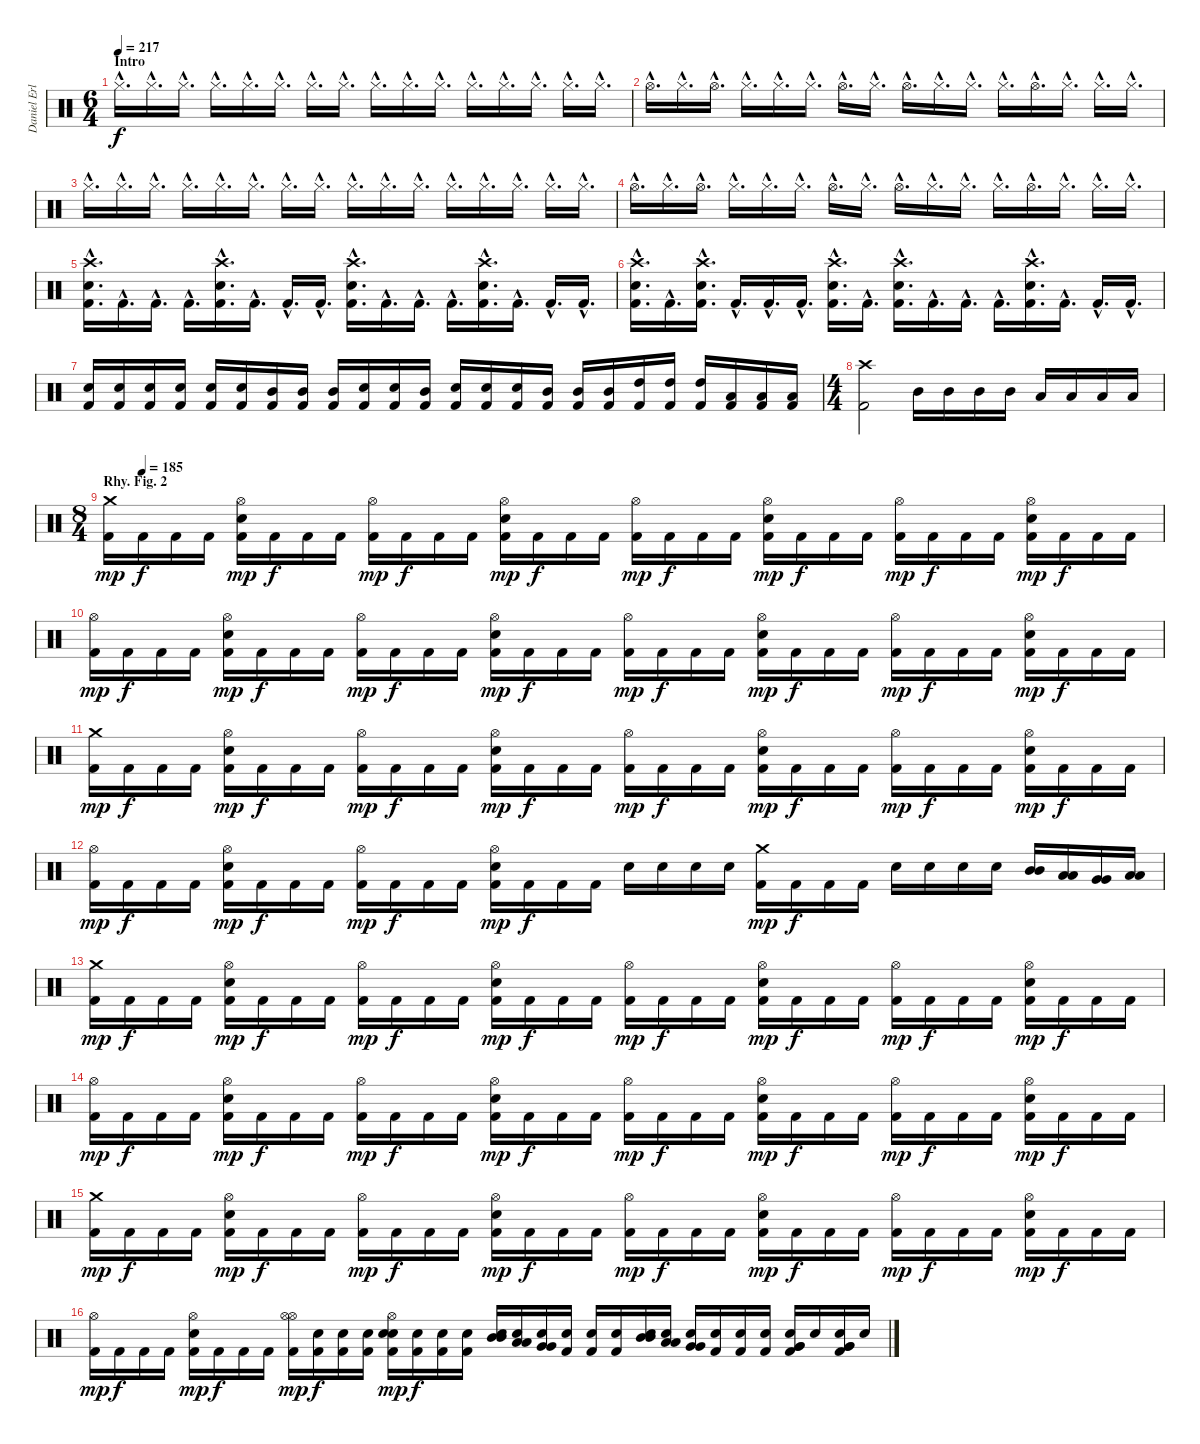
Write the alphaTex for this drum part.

\track ("Daniel Erlandson" "Daniel Erl") {instrument percussion}
\staff {score}
\articulation defaults
\ts (6 4)
\section ("" "Intro")
\tempo 217
\clef neutral
\ks c "Hi-Hat (closed)"{hac}.16{d dy f} "Hi-Hat (closed)"{hac}.16{d} "Hi-Hat (closed)"{hac}.16{d} "Hi-Hat (closed)"{hac}.16{d} "Hi-Hat (closed)"{hac}.16{d} "Hi-Hat (closed)"{hac}.16{d} "Hi-Hat (closed)"{hac}.16{d} "Hi-Hat (closed)"{hac}.16{d} "Hi-Hat (closed)"{hac}.16{d} "Hi-Hat (closed)"{hac}.16{d} "Hi-Hat (closed)"{hac}.16{d} "Hi-Hat (closed)"{hac}.16{d} "Hi-Hat (closed)"{hac}.16{d} "Hi-Hat (closed)"{hac}.16{d} "Hi-Hat (closed)"{hac}.16{d} "Hi-Hat (closed)"{hac}.16{d}
|
"Hi-Hat (open)"{hac}.16{d} "Hi-Hat (closed)"{hac}.16{d} "Hi-Hat (open)"{hac}.16{d} "Hi-Hat (closed)"{hac}.16{d} "Hi-Hat (closed)"{hac}.16{d} "Hi-Hat (closed)"{hac}.16{d} "Hi-Hat (open)"{hac}.16{d} "Hi-Hat (closed)"{hac}.16{d} "Hi-Hat (open)"{hac}.16{d} "Hi-Hat (closed)"{hac}.16{d} "Hi-Hat (closed)"{hac}.16{d} "Hi-Hat (closed)"{hac}.16{d} "Hi-Hat (open)"{hac}.16{d} "Hi-Hat (closed)"{hac}.16{d} "Hi-Hat (closed)"{hac}.16{d} "Hi-Hat (closed)"{hac}.16{d} |
"Hi-Hat (closed)"{hac}.16{d} "Hi-Hat (closed)"{hac}.16{d} "Hi-Hat (closed)"{hac}.16{d} "Hi-Hat (closed)"{hac}.16{d} "Hi-Hat (closed)"{hac}.16{d} "Hi-Hat (closed)"{hac}.16{d} "Hi-Hat (closed)"{hac}.16{d} "Hi-Hat (closed)"{hac}.16{d} "Hi-Hat (closed)"{hac}.16{d} "Hi-Hat (closed)"{hac}.16{d} "Hi-Hat (closed)"{hac}.16{d} "Hi-Hat (closed)"{hac}.16{d} "Hi-Hat (closed)"{hac}.16{d} "Hi-Hat (closed)"{hac}.16{d} "Hi-Hat (closed)"{hac}.16{d} "Hi-Hat (closed)"{hac}.16{d} |
"Hi-Hat (open)"{hac}.16{d} "Hi-Hat (closed)"{hac}.16{d} "Hi-Hat (open)"{hac}.16{d} "Hi-Hat (closed)"{hac}.16{d} "Hi-Hat (closed)"{hac}.16{d} "Hi-Hat (closed)"{hac}.16{d} "Hi-Hat (open)"{hac}.16{d} "Hi-Hat (closed)"{hac}.16{d} "Hi-Hat (open)"{hac}.16{d} "Hi-Hat (closed)"{hac}.16{d} "Hi-Hat (closed)"{hac}.16{d} "Hi-Hat (closed)"{hac}.16{d} "Hi-Hat (open)"{hac}.16{d} "Hi-Hat (closed)"{hac}.16{d} "Hi-Hat (closed)"{hac}.16{d} "Hi-Hat (closed)"{hac}.16{d} |
("Crash high (hit)"{hac} "Snare (hit) 2"{hac} "Kick (hit) 2"{hac}).16{d} "Kick (hit) 2"{hac}.16{d} "Kick (hit) 2"{hac}.16{d} "Kick (hit) 2"{hac}.16{d} ("Crash high (hit)"{hac} "Snare (hit) 2"{hac} "Kick (hit) 2"{hac}).16{d} "Kick (hit) 2"{hac}.16{d} "Kick (hit) 2"{hac}.16{d} "Kick (hit) 2"{hac}.16{d} ("Crash high (hit)"{hac} "Snare (hit) 2"{hac} "Kick (hit) 2"{hac}).16{d} "Kick (hit) 2"{hac}.16{d} "Kick (hit) 2"{hac}.16{d} "Kick (hit) 2"{hac}.16{d} ("Crash high (hit)"{hac} "Snare (hit) 2"{hac} "Kick (hit) 2"{hac}).16{d} "Kick (hit) 2"{hac}.16{d} "Kick (hit) 2"{hac}.16{d} "Kick (hit) 2"{hac}.16{d} |
("Crash high (hit)"{hac} "Snare (hit) 2"{hac} "Kick (hit) 2"{hac}).16{d} "Kick (hit) 2"{hac}.16{d} ("Crash high (hit)"{hac} "Snare (hit) 2"{hac} "Kick (hit) 2"{hac}).16{d} "Kick (hit) 2"{hac}.16{d} "Kick (hit) 2"{hac}.16{d} "Kick (hit) 2"{hac}.16{d} ("Crash high (hit)"{hac} "Snare (hit) 2"{hac} "Kick (hit) 2"{hac}).16{d} "Kick (hit) 2"{hac}.16{d} ("Crash high (hit)"{hac} "Snare (hit) 2"{hac} "Kick (hit) 2"{hac}).16{d} "Kick (hit) 2"{hac}.16{d} "Kick (hit) 2"{hac}.16{d} "Kick (hit) 2"{hac}.16{d} ("Crash high (hit)"{hac} "Snare (hit) 2"{hac} "Kick (hit) 2"{hac}).16{d} "Kick (hit) 2"{hac}.16{d} "Kick (hit) 2"{hac}.16{d} "Kick (hit) 2"{hac}.16{d} |
("Electric Snare (hit)" "Kick (hit) 2").16 ("Electric Snare (hit)" "Kick (hit) 2").16 ("Electric Snare (hit)" "Kick (hit) 2").16 ("Electric Snare (hit)" "Kick (hit) 2").16 ("Electric Snare (hit)" "Kick (hit) 2").16 ("Electric Snare (hit)" "Kick (hit) 2").16 ("Mid Tom (hit)" "Kick (hit) 2").16 ("Mid Tom (hit)" "Kick (hit) 2").16 ("Mid Tom (hit)" "Kick (hit) 2").16 ("Electric Snare (hit)" "Kick (hit) 2").16 ("Electric Snare (hit)" "Kick (hit) 2").16 ("Mid Tom (hit)" "Kick (hit) 2").16 ("Electric Snare (hit)" "Kick (hit) 2").16 ("Electric Snare (hit)" "Kick (hit) 2").16 ("Electric Snare (hit)" "Kick (hit) 2").16 ("Mid Tom (hit)" "Kick (hit) 2").16 ("Mid Tom (hit)" "Kick (hit) 2").16 ("Mid Tom (hit)" "Kick (hit) 2").16 ("High Tom (hit)" "Kick (hit) 2").16 ("High Tom (hit)" "Kick (hit) 2").16 ("High Tom (hit)" "Kick (hit) 2").16 ("Low Tom (hit)" "Kick (hit) 2").16 ("Low Tom (hit)" "Kick (hit) 2").16 ("Low Tom (hit)" "Kick (hit) 2").16 |
\ts (4 4)
("Crash high (hit)" "Kick (hit) 2").2 "Mid Tom (hit)".16 "Mid Tom (hit)".16 "Mid Tom (hit)".16 "Mid Tom (hit)".16 "Low Tom (hit)".16 "Low Tom (hit)".16 "Low Tom (hit)".16 "Low Tom (hit)".16 |
\ts (8 4)
\section ("" "Rhy. Fig. 2")
\tempo (185 0.03125)
("Crash medium (hit)" "Kick (hit) 2").16{dy mp} "Kick (hit) 2".16{dy f} "Kick (hit) 2".16 "Kick (hit) 2".16 ("Hi-Hat (open)" "Electric Snare (hit)" "Kick (hit) 2").16{dy mp} "Kick (hit) 2".16{dy f} "Kick (hit) 2".16 "Kick (hit) 2".16 ("Hi-Hat (open)" "Kick (hit) 2").16{dy mp} "Kick (hit) 2".16{dy f} "Kick (hit) 2".16 "Kick (hit) 2".16 ("Hi-Hat (open)" "Electric Snare (hit)" "Kick (hit) 2").16{dy mp} "Kick (hit) 2".16{dy f} "Kick (hit) 2".16 "Kick (hit) 2".16 ("Hi-Hat (open)" "Kick (hit) 2").16{dy mp} "Kick (hit) 2".16{dy f} "Kick (hit) 2".16 "Kick (hit) 2".16 ("Hi-Hat (open)" "Electric Snare (hit)" "Kick (hit) 2").16{dy mp} "Kick (hit) 2".16{dy f} "Kick (hit) 2".16 "Kick (hit) 2".16 ("Hi-Hat (open)" "Kick (hit) 2").16{dy mp} "Kick (hit) 2".16{dy f} "Kick (hit) 2".16 "Kick (hit) 2".16 ("Hi-Hat (open)" "Electric Snare (hit)" "Kick (hit) 2").16{dy mp} "Kick (hit) 2".16{dy f} "Kick (hit) 2".16 "Kick (hit) 2".16 |
("Hi-Hat (open)" "Kick (hit) 2").16{dy mp} "Kick (hit) 2".16{dy f} "Kick (hit) 2".16 "Kick (hit) 2".16 ("Hi-Hat (open)" "Electric Snare (hit)" "Kick (hit) 2").16{dy mp} "Kick (hit) 2".16{dy f} "Kick (hit) 2".16 "Kick (hit) 2".16 ("Hi-Hat (open)" "Kick (hit) 2").16{dy mp} "Kick (hit) 2".16{dy f} "Kick (hit) 2".16 "Kick (hit) 2".16 ("Hi-Hat (open)" "Electric Snare (hit)" "Kick (hit) 2").16{dy mp} "Kick (hit) 2".16{dy f} "Kick (hit) 2".16 "Kick (hit) 2".16 ("Hi-Hat (open)" "Kick (hit) 2").16{dy mp} "Kick (hit) 2".16{dy f} "Kick (hit) 2".16 "Kick (hit) 2".16 ("Hi-Hat (open)" "Electric Snare (hit)" "Kick (hit) 2").16{dy mp} "Kick (hit) 2".16{dy f} "Kick (hit) 2".16 "Kick (hit) 2".16 ("Hi-Hat (open)" "Kick (hit) 2").16{dy mp} "Kick (hit) 2".16{dy f} "Kick (hit) 2".16 "Kick (hit) 2".16 ("Hi-Hat (open)" "Electric Snare (hit)" "Kick (hit) 2").16{dy mp} "Kick (hit) 2".16{dy f} "Kick (hit) 2".16 "Kick (hit) 2".16 |
("Crash medium (hit)" "Kick (hit) 2").16{dy mp} "Kick (hit) 2".16{dy f} "Kick (hit) 2".16 "Kick (hit) 2".16 ("Hi-Hat (open)" "Electric Snare (hit)" "Kick (hit) 2").16{dy mp} "Kick (hit) 2".16{dy f} "Kick (hit) 2".16 "Kick (hit) 2".16 ("Hi-Hat (open)" "Kick (hit) 2").16{dy mp} "Kick (hit) 2".16{dy f} "Kick (hit) 2".16 "Kick (hit) 2".16 ("Hi-Hat (open)" "Electric Snare (hit)" "Kick (hit) 2").16{dy mp} "Kick (hit) 2".16{dy f} "Kick (hit) 2".16 "Kick (hit) 2".16 ("Hi-Hat (open)" "Kick (hit) 2").16{dy mp} "Kick (hit) 2".16{dy f} "Kick (hit) 2".16 "Kick (hit) 2".16 ("Hi-Hat (open)" "Electric Snare (hit)" "Kick (hit) 2").16{dy mp} "Kick (hit) 2".16{dy f} "Kick (hit) 2".16 "Kick (hit) 2".16 ("Hi-Hat (open)" "Kick (hit) 2").16{dy mp} "Kick (hit) 2".16{dy f} "Kick (hit) 2".16 "Kick (hit) 2".16 ("Hi-Hat (open)" "Electric Snare (hit)" "Kick (hit) 2").16{dy mp} "Kick (hit) 2".16{dy f} "Kick (hit) 2".16 "Kick (hit) 2".16 |
("Hi-Hat (open)" "Kick (hit) 2").16{dy mp} "Kick (hit) 2".16{dy f} "Kick (hit) 2".16 "Kick (hit) 2".16 ("Hi-Hat (open)" "Electric Snare (hit)" "Kick (hit) 2").16{dy mp} "Kick (hit) 2".16{dy f} "Kick (hit) 2".16 "Kick (hit) 2".16 ("Hi-Hat (open)" "Kick (hit) 2").16{dy mp} "Kick (hit) 2".16{dy f} "Kick (hit) 2".16 "Kick (hit) 2".16 ("Hi-Hat (open)" "Electric Snare (hit)" "Kick (hit) 2").16{dy mp} "Kick (hit) 2".16{dy f} "Kick (hit) 2".16 "Kick (hit) 2".16 "Electric Snare (hit)".16 "Electric Snare (hit)".16 "Electric Snare (hit)".16 "Electric Snare (hit)".16 ("Crash medium (hit)" "Kick (hit) 2").16{dy mp} "Kick (hit) 2".16{dy f} "Kick (hit) 2".16 "Kick (hit) 2".16 "Electric Snare (hit)".16 "Electric Snare (hit)".16 "Electric Snare (hit)".16 "Electric Snare (hit)".16 ("Mid Tom (hit)" "Mid Tom (hit)").16 ("Low Tom (hit)" "Low Tom (hit)").16 ("Very Low Tom (hit)" "Very Low Tom (hit)").16 ("Low Floor Tom (hit)" "Low Floor Tom (hit)").16 |
("Crash medium (hit)" "Kick (hit) 2").16{dy mp} "Kick (hit) 2".16{dy f} "Kick (hit) 2".16 "Kick (hit) 2".16 ("Hi-Hat (open)" "Electric Snare (hit)" "Kick (hit) 2").16{dy mp} "Kick (hit) 2".16{dy f} "Kick (hit) 2".16 "Kick (hit) 2".16 ("Hi-Hat (open)" "Kick (hit) 2").16{dy mp} "Kick (hit) 2".16{dy f} "Kick (hit) 2".16 "Kick (hit) 2".16 ("Hi-Hat (open)" "Electric Snare (hit)" "Kick (hit) 2").16{dy mp} "Kick (hit) 2".16{dy f} "Kick (hit) 2".16 "Kick (hit) 2".16 ("Hi-Hat (open)" "Kick (hit) 2").16{dy mp} "Kick (hit) 2".16{dy f} "Kick (hit) 2".16 "Kick (hit) 2".16 ("Hi-Hat (open)" "Electric Snare (hit)" "Kick (hit) 2").16{dy mp} "Kick (hit) 2".16{dy f} "Kick (hit) 2".16 "Kick (hit) 2".16 ("Hi-Hat (open)" "Kick (hit) 2").16{dy mp} "Kick (hit) 2".16{dy f} "Kick (hit) 2".16 "Kick (hit) 2".16 ("Hi-Hat (open)" "Electric Snare (hit)" "Kick (hit) 2").16{dy mp} "Kick (hit) 2".16{dy f} "Kick (hit) 2".16 "Kick (hit) 2".16 |
("Hi-Hat (open)" "Kick (hit) 2").16{dy mp} "Kick (hit) 2".16{dy f} "Kick (hit) 2".16 "Kick (hit) 2".16 ("Hi-Hat (open)" "Electric Snare (hit)" "Kick (hit) 2").16{dy mp} "Kick (hit) 2".16{dy f} "Kick (hit) 2".16 "Kick (hit) 2".16 ("Hi-Hat (open)" "Kick (hit) 2").16{dy mp} "Kick (hit) 2".16{dy f} "Kick (hit) 2".16 "Kick (hit) 2".16 ("Hi-Hat (open)" "Electric Snare (hit)" "Kick (hit) 2").16{dy mp} "Kick (hit) 2".16{dy f} "Kick (hit) 2".16 "Kick (hit) 2".16 ("Hi-Hat (open)" "Kick (hit) 2").16{dy mp} "Kick (hit) 2".16{dy f} "Kick (hit) 2".16 "Kick (hit) 2".16 ("Hi-Hat (open)" "Electric Snare (hit)" "Kick (hit) 2").16{dy mp} "Kick (hit) 2".16{dy f} "Kick (hit) 2".16 "Kick (hit) 2".16 ("Hi-Hat (open)" "Kick (hit) 2").16{dy mp} "Kick (hit) 2".16{dy f} "Kick (hit) 2".16 "Kick (hit) 2".16 ("Hi-Hat (open)" "Electric Snare (hit)" "Kick (hit) 2").16{dy mp} "Kick (hit) 2".16{dy f} "Kick (hit) 2".16 "Kick (hit) 2".16 |
("Crash medium (hit)" "Kick (hit) 2").16{dy mp} "Kick (hit) 2".16{dy f} "Kick (hit) 2".16 "Kick (hit) 2".16 ("Hi-Hat (open)" "Electric Snare (hit)" "Kick (hit) 2").16{dy mp} "Kick (hit) 2".16{dy f} "Kick (hit) 2".16 "Kick (hit) 2".16 ("Hi-Hat (open)" "Kick (hit) 2").16{dy mp} "Kick (hit) 2".16{dy f} "Kick (hit) 2".16 "Kick (hit) 2".16 ("Hi-Hat (open)" "Electric Snare (hit)" "Kick (hit) 2").16{dy mp} "Kick (hit) 2".16{dy f} "Kick (hit) 2".16 "Kick (hit) 2".16 ("Hi-Hat (open)" "Kick (hit) 2").16{dy mp} "Kick (hit) 2".16{dy f} "Kick (hit) 2".16 "Kick (hit) 2".16 ("Hi-Hat (open)" "Electric Snare (hit)" "Kick (hit) 2").16{dy mp} "Kick (hit) 2".16{dy f} "Kick (hit) 2".16 "Kick (hit) 2".16 ("Hi-Hat (open)" "Kick (hit) 2").16{dy mp} "Kick (hit) 2".16{dy f} "Kick (hit) 2".16 "Kick (hit) 2".16 ("Hi-Hat (open)" "Electric Snare (hit)" "Kick (hit) 2").16{dy mp} "Kick (hit) 2".16{dy f} "Kick (hit) 2".16 "Kick (hit) 2".16 |
("Hi-Hat (open)" "Kick (hit) 2").16{dy mp} "Kick (hit) 2".16{dy f} "Kick (hit) 2".16 "Kick (hit) 2".16 ("Hi-Hat (open)" "Electric Snare (hit)" "Kick (hit) 2").16{dy mp} "Kick (hit) 2".16{dy f} "Kick (hit) 2".16 "Kick (hit) 2".16 ("Hi-Hat (open)"{x} "Hi-Hat (open)" "Kick (hit) 2").16{dy mp} ("Snare (hit)"{x} "Kick (hit) 2").16{dy f} ("Snare (hit)"{x} "Kick (hit) 2").16 ("Snare (hit)"{x} "Kick (hit) 2").16 ("Snare (hit)"{x} "Hi-Hat (open)" "Electric Snare (hit)" "Kick (hit) 2").16{dy mp} ("Snare (hit)"{x} "Kick (hit) 2").16{dy f} ("Snare (hit)"{x} "Kick (hit) 2").16 ("Snare (hit)"{x} "Kick (hit) 2").16 ("Snare (hit)"{x} "Mid Tom (hit)" "Mid Tom (hit)").16 ("Snare (hit)"{x} "Low Tom (hit)" "Low Tom (hit)").16 ("Snare (hit)"{x} "Very Low Tom (hit)" "Very Low Tom (hit)").16 ("Snare (hit)"{x} "Kick (hit) 2").16 ("Snare (hit)"{x} "Kick (hit) 2").16 ("Snare (hit)"{x} "Kick (hit) 2").16 ("Snare (hit)"{x} "Mid Tom (hit)" "Mid Tom (hit)").16 ("Snare (hit)"{x} "Low Tom (hit)" "Low Tom (hit)").16 ("Snare (hit)"{x} "Very Low Tom (hit)" "Very Low Tom (hit)").16 ("Snare (hit)"{x} "Kick (hit) 2").16 ("Snare (hit)"{x} "Kick (hit) 2").16 ("Snare (hit)"{x} "Kick (hit) 2").16 ("Snare (hit)"{x} "Very Low Tom (hit)" "Very Low Tom (hit)" "Kick (hit) 2").16 "Snare (hit)"{x}.16 ("Snare (hit)"{x} "Very Low Tom (hit)" "Very Low Tom (hit)" "Kick (hit) 2").16 "Snare (hit)"{x}.16
